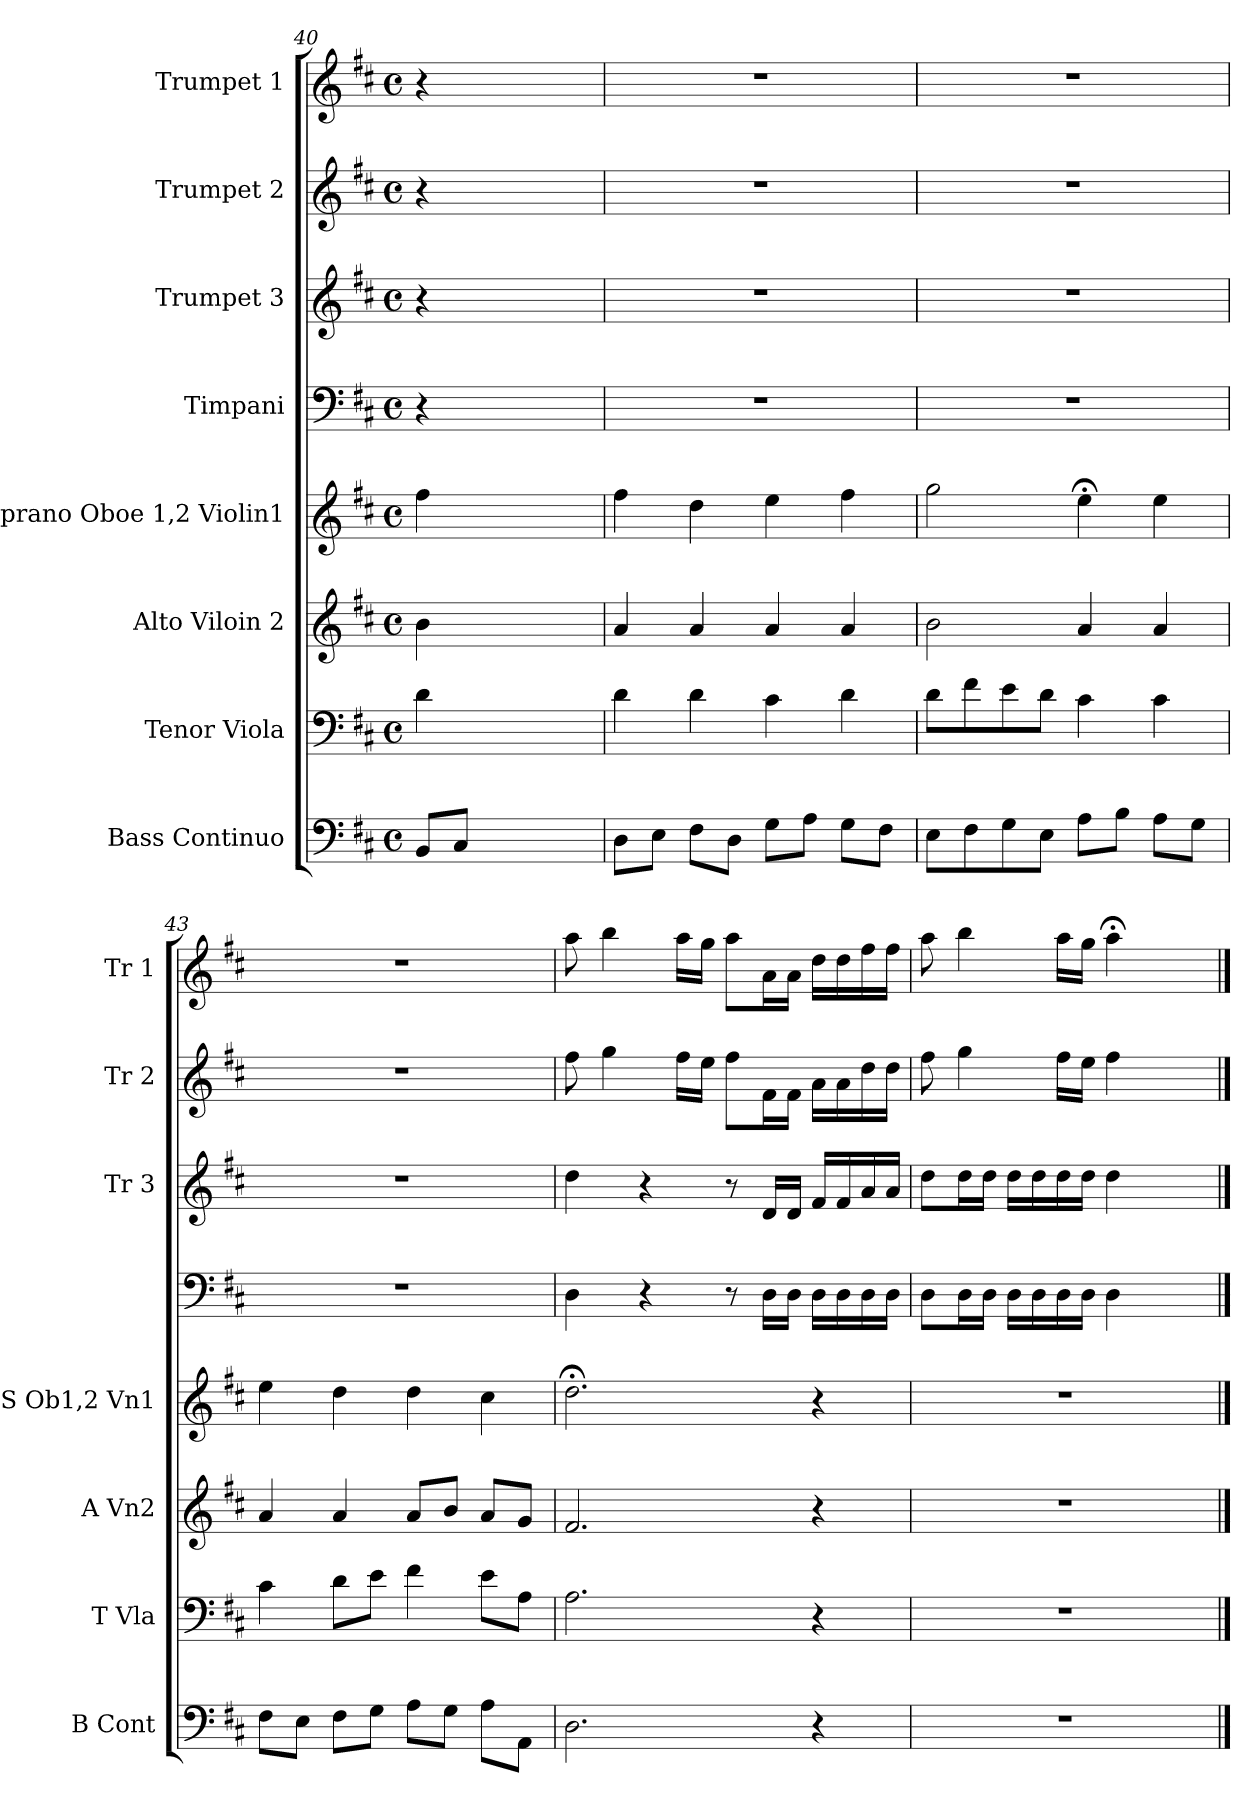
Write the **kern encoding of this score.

**kern	**kern	**kern	**kern	**kern	**kern	**kern	**kern
*part8	*part7	*part6	*part5	*part4	*part3	*part2	*part1
*staff8	*staff7	*staff6	*staff5	*staff4	*staff3	*staff2	*staff1
*I"Bass Continuo	*I"Tenor Viola	*I"Alto Viloin 2	*I"Soprano Oboe 1,2 Violin1	*I"Timpani	*I"Trumpet 3	*I"Trumpet 2	*I"Trumpet 1
*I'B Cont	*I'T Vla	*I'A Vn2	*I'S Ob1,2 Vn1	*	*I'Tr 3	*I'Tr 2	*I'Tr 1
*clefF4	*clefF4	*clefG2	*clefG2	*clefF4	*clefG2	*clefG2	*clefG2
*k[f#c#]	*k[f#c#]	*k[f#c#]	*k[f#c#]	*k[f#c#]	*k[f#c#]	*k[f#c#]	*k[f#c#]
*D:	*D:	*D:	*D:	*D:	*D:	*D:	*D:
*M4/4	*M4/4	*M4/4	*M4/4	*M4/4	*M4/4	*M4/4	*M4/4
*met(c)	*met(c)	*met(c)	*met(c)	*met(c)	*met(c)	*met(c)	*met(c)
=40X2	=40X2	=40X2	=40X2	=40X2	=40X2	=40X2	=40X2
8BB/L	4d\	4b\	4ff#\	4r	4r	4r	4r
8C#/J	.	.	.	.	.	.	.
2.ryy	2.ryy	2.ryy	2.ryy	2.ryy	2.ryy	2.ryy	2.ryy
!!LO:PB:g=z
=41	=41	=41	=41	=41	=41	=41	=41
8D\L	4d\	4a/	4ff#\	1r	1r	1r	1r
8E\J	.	.	.	.	.	.	.
8F#\L	4d\	4a/	4dd\	.	.	.	.
8D\J	.	.	.	.	.	.	.
8G\L	4c#\	4a/	4ee\	.	.	.	.
8A\J	.	.	.	.	.	.	.
8G\L	4d\	4a/	4ff#\	.	.	.	.
8F#\J	.	.	.	.	.	.	.
=42	=42	=42	=42	=42	=42	=42	=42
8E\L	8d\L	2b\	2gg\	1r	1r	1r	1r
8F#\	8f#\	.	.	.	.	.	.
8G\	8e\	.	.	.	.	.	.
8E\J	8d\J	.	.	.	.	.	.
8A\L	4c#\	4a/	4ee;<\	.	.	.	.
8B\J	.	.	.	.	.	.	.
8A\L	4c#\	4a/	4ee\	.	.	.	.
8G\J	.	.	.	.	.	.	.
=43	=43	=43	=43	=43	=43	=43	=43
8F#\L	4c#\	4a/	4ee\	1r	1r	1r	1r
8E\J	.	.	.	.	.	.	.
8F#\L	8d\L	4a/	4dd\	.	.	.	.
8G\J	8e\J	.	.	.	.	.	.
8A\L	4f#\	8a/L	4dd\	.	.	.	.
8G\J	.	8b/J	.	.	.	.	.
8A\L	8e\L	8a/L	4cc#\	.	.	.	.
8AA\J	8A\J	8g/J	.	.	.	.	.
!!LO:PB:g=z
=44	=44	=44	=44	=44	=44	=44	=44
2.D\	2.A\	2.f#/	2.dd;<\	4D\	4dd\	8ff#\	8aa\
.	.	.	.	.	.	4gg\	4bb\
.	.	.	.	4r	4r	.	.
.	.	.	.	.	.	16ff#\LL	16aa\LL
.	.	.	.	.	.	16ee\JJ	16gg\JJ
.	.	.	.	8r	8r	8ff#\L	8aa\L
.	.	.	.	16D\LL	16d/LL	16f#\L	16a\L
.	.	.	.	16D\JJ	16d/JJ	16f#\JJ	16a\JJ
4r	4r	4r	4r	16D\LL	16f#/LL	16a\LL	16dd\LL
.	.	.	.	16D\	16f#/	16a\	16dd\
.	.	.	.	16D\	16a/	16dd\	16ff#\
.	.	.	.	16D\JJ	16a/JJ	16dd\JJ	16ff#\JJ
=45	=45	=45	=45	=45	=45	=45	=45
1r	1r	1r	1r	8D\L	8dd\L	8ff#\	8aa\
.	.	.	.	16D\L	16dd\L	4gg\	4bb\
.	.	.	.	16D\JJ	16dd\JJ	.	.
.	.	.	.	16D\LL	16dd\LL	.	.
.	.	.	.	16D\	16dd\	.	.
.	.	.	.	16D\	16dd\	16ff#\LL	16aa\LL
.	.	.	.	16D\JJ	16dd\JJ	16ee\JJ	16gg\JJ
.	.	.	.	4D\	4dd\	4ff#\	4aa;<\
.	.	.	.	4ryy	4ryy	4ryy	4ryy
==	==	==	==	==	==	==	==
*-	*-	*-	*-	*-	*-	*-	*-
